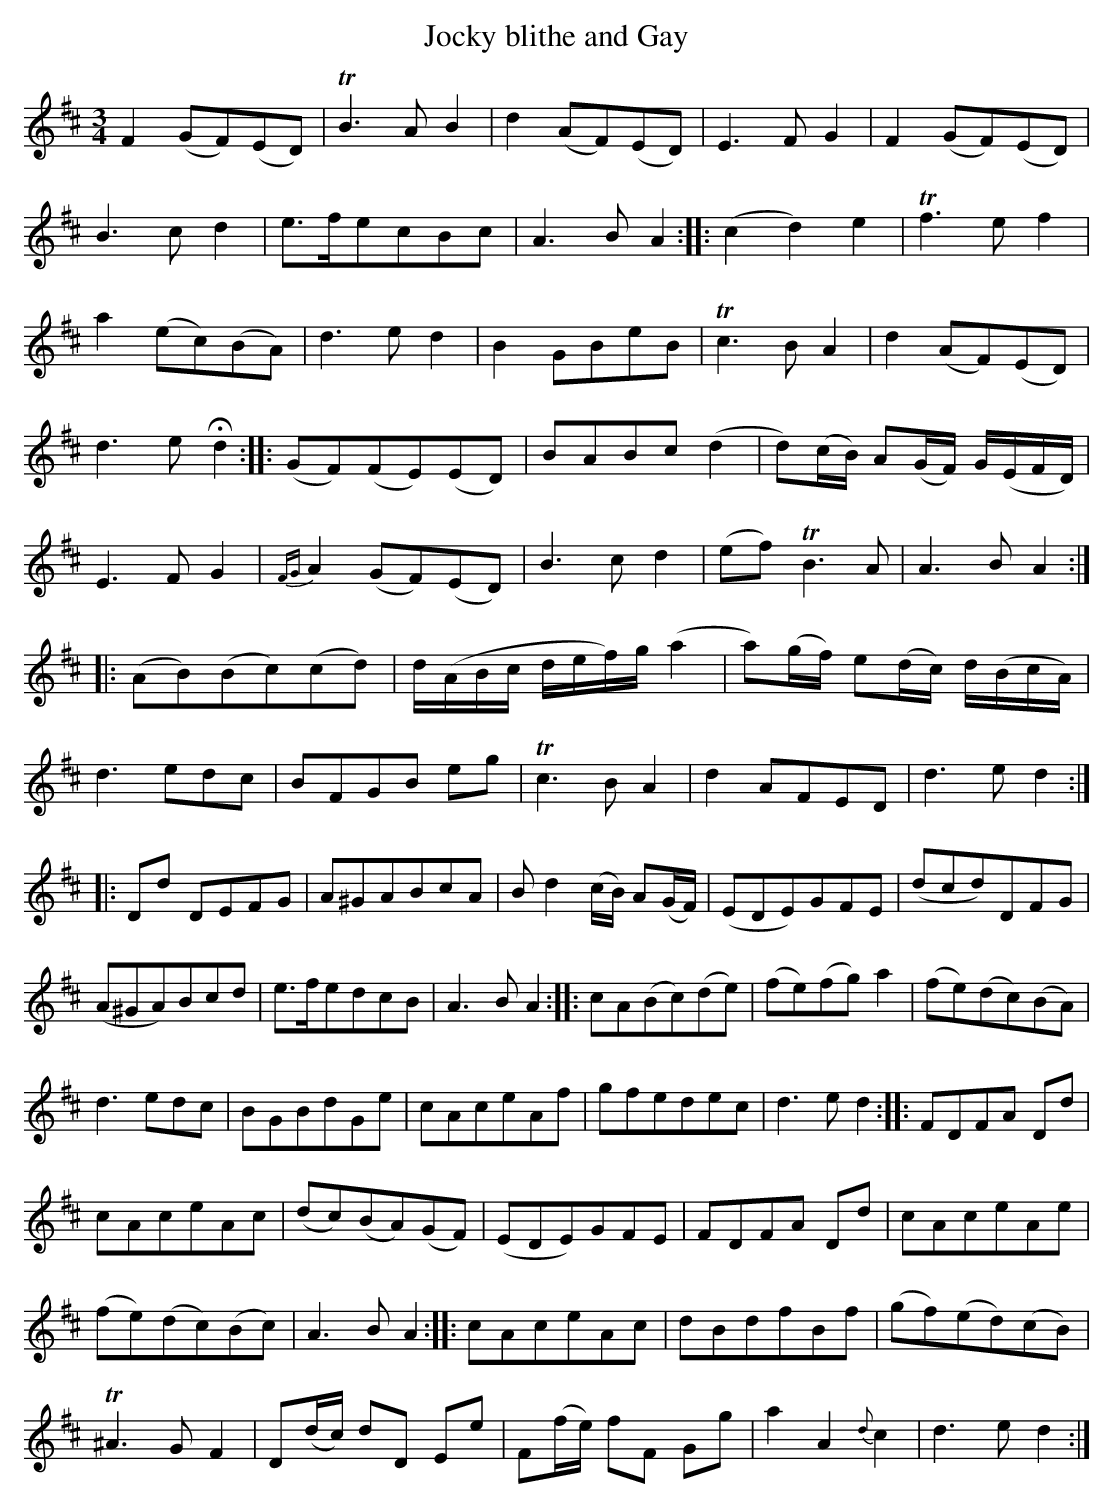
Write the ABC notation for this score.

X:1
T:Jocky blithe and Gay
M:3/4
L:1/8
K:D
F2 (GF)(ED)|TB3A B2|d2 (AF)(ED)|E3F G2|F2 (GF)(ED)|
B3c d2|e>fecBc|A3B A2::(c2d2)e2|Tf3e f2|
a2 (ec)(BA)|d3e d2|B2 GBeB|Tc3B A2|d2 (AF)(ED)|
d3e!fermata!d2::(GF)(FE)(ED)|BABc (d2|d)(c/B/) A(G/F/)  G/(E/F/D/)|
E3F G2|{FG}A2 (GF)(ED)|B3c d2|(ef) TB3A|A3B A2:|
|:(AB)(Bc)(cd)|d/(A/B/c/ d/e/f/)g/ (a2|a)(g/f/) e(d/c/) d/(B/c/A/)|
d3 edc|BFGB eg|Tc3B A2|d2 AFED|d3e d2:|
|:Dd DEFG|A^GABcA|B d2 (c/B/) A(G/F/)|(EDE)GFE|(dcd)DFG|
(A^GA)Bcd|e>fedcB|A3BA2::cA(Bc)(de)|(fe)(fg) a2|(fe)(dc)(BA)|
d3 edc|BGBdGe|cAceAf|gfedec|d3e d2:||:FDFA Dd|
cAceAc|(dc)(BA)(GF)|(EDE)GFE|FDFA Dd|cAceAe|
(fe)(dc)(Bc)|A3B A2::cAceAc|dBdfBf|(gf)(ed)(cB)|
T^A3G F2|D(d/c/) dD Ee|F(f/e/) fF Gg|a2A2{d}c2|d3e d2:|]
